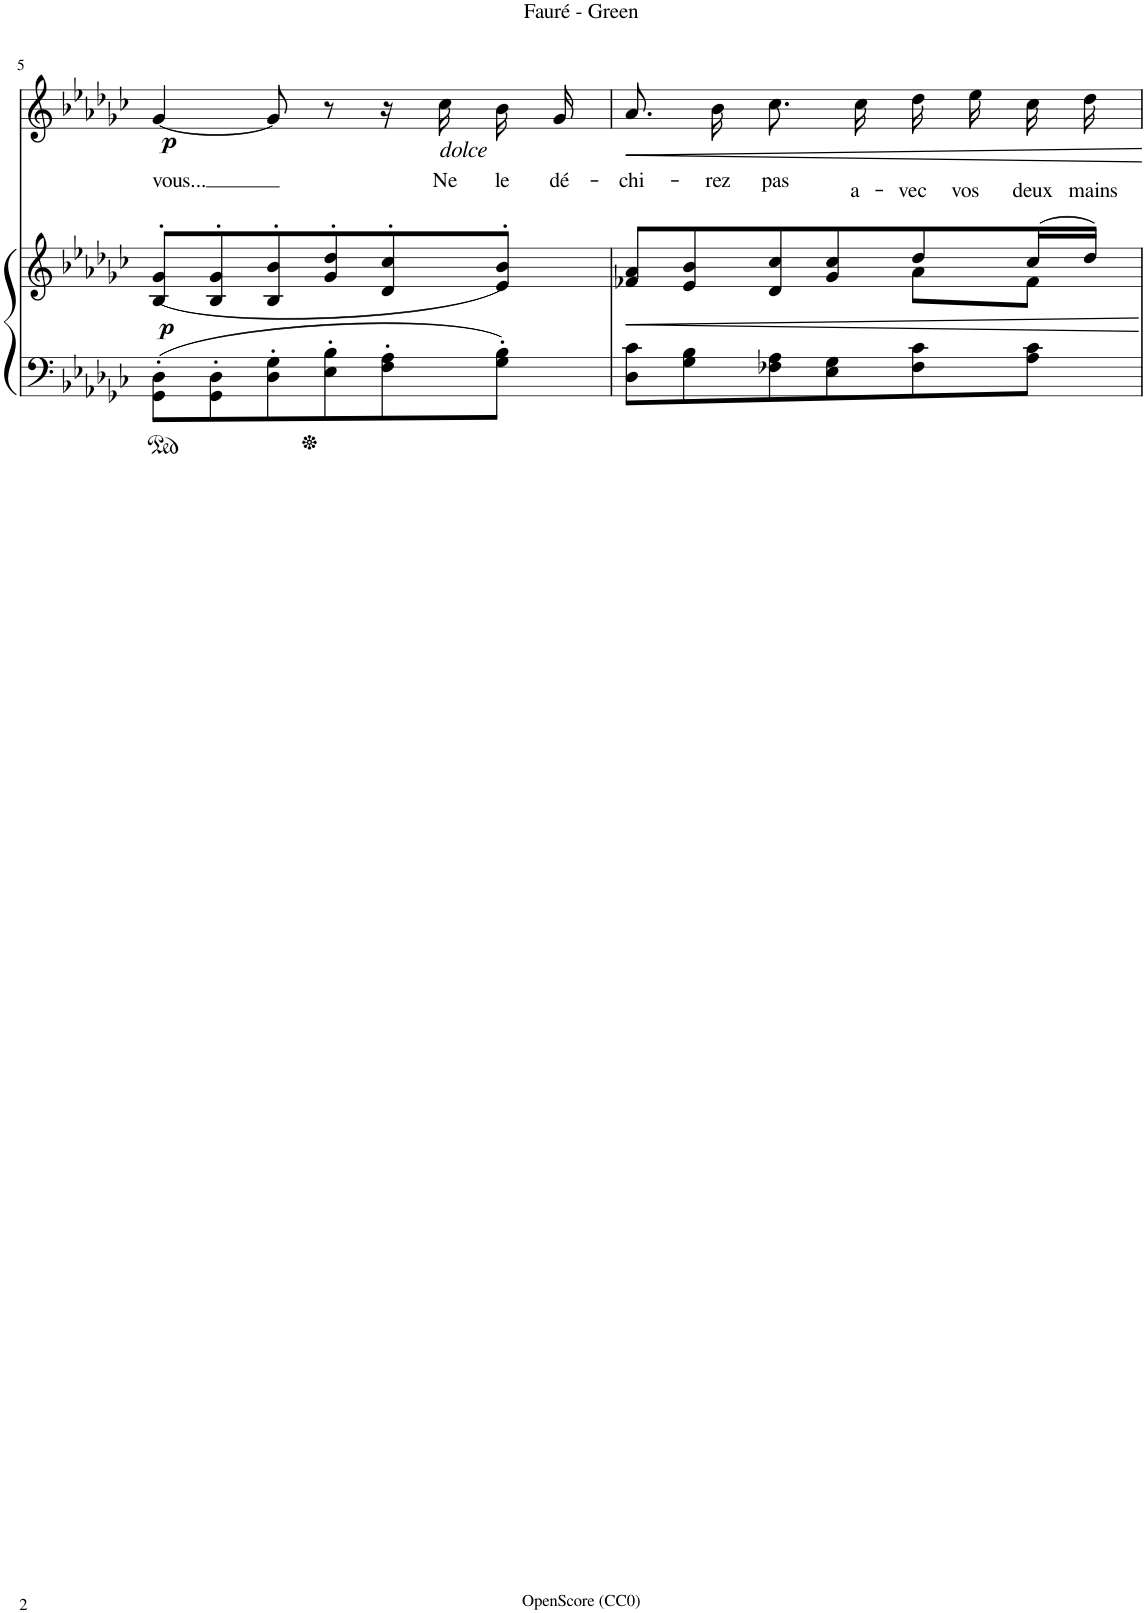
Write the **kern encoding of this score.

**kern	**kern	**dynam	**kern	**text	**dynam
*part2	*part2	*part2	*part1	*part1	*part1
*staff3	*staff2	*staff2/3	*staff1	*staff1	*staff1
*I"Piano	*	*	*I"Voix	*	*
*I'Pno	*	*	*	*	*
!!LO:PB:g=z
*clefF4	*clefG2	*	*clefG2	*	*
*k[b-e-a-d-g-c-]	*k[b-e-a-d-g-c-]	*	*k[b-e-a-d-g-c-]	*	*
*M3/4	*M3/4	*	*M3/4	*	*
=5	=5	=5	=5	=5	=5
!	!	!LO:DY:b	!	!LO:LY:b	!LO:DY:b
8GG-\'> 8D-\'>L	(8B-/'> 8g-/'>L	p	[4g-/	vous...	p
8GG-\'> 8D-\'>	8B-/'> 8g-/'>	.	.	.	.
8D-\'> 8G-\'>	8B-/'> 8b-/'>	.	8g-/]	.	.
8E-\'> 8B-\'>	8g-/'> 8dd-/'>	.	8r	.	.
8F\'> 8A-\'>	8d-/'> 8cc-/'>	.	16r	.	.
!	!	!	!LO:TX:b:i:t=dolce	!	!
!	!	!	!	!LO:LY:b	!
.	.	.	16cc-/LL	Ne	.
!	!	!	!	!LO:LY:b	!
8G-\'> 8B-\'>J	8e-/'> 8b-/'>J)	.	16b-/	le	.
!	!	!	!	!LO:LY:b	!
.	.	.	16g-/JJ	dé-	.
=6	=6	=6	=6	=6	=6
*	*^	*	*	*	*
!	!	!	!	!	!LO:LY:b	!
8D-\ 8c-\L	8f-X/ 8a-/L	2ryy	.	8.a-/L	-chi-	.
8G-\ 8B-\	8e-/ 8b-/	.	.	.	.	.
!	!	!	!	!	!LO:LY:b	!
.	.	.	.	16b-/Jk	-rez	.
!	!	!	!	!	!LO:LY:b	!
8F-X\ 8A-\	8d-/ 8cc-/	.	.	8.cc-\L	pas	.
8E-\ 8G-\	8g-/ 8cc-/	.	.	.	.	.
!	!	!	!	!	!LO:LY:b	!
.	.	.	.	16cc-\Jk	a-	.
!	!	!	!	!	!LO:LY:b	!
8F-\ 8c-\	8dd-/	8a-\L	.	16dd-\LL	-vec	.
!	!	!	!	!	!LO:LY:b	!
.	.	.	.	16ee-\J	vos	.
!	!	!	!	!	!LO:LY:b	!
8A-\ 8c-\J	(16cc-/L	8f-\J	.	16cc-\L	deux	.
!	!	!	!	!	!LO:LY:b	!
.	16dd-/JJ)	.	.	16dd-\JJ	mains	.
*	*v	*v	*	*	*	*
=	=	=	=	=	=
*-	*-	*-	*-	*-	*-
